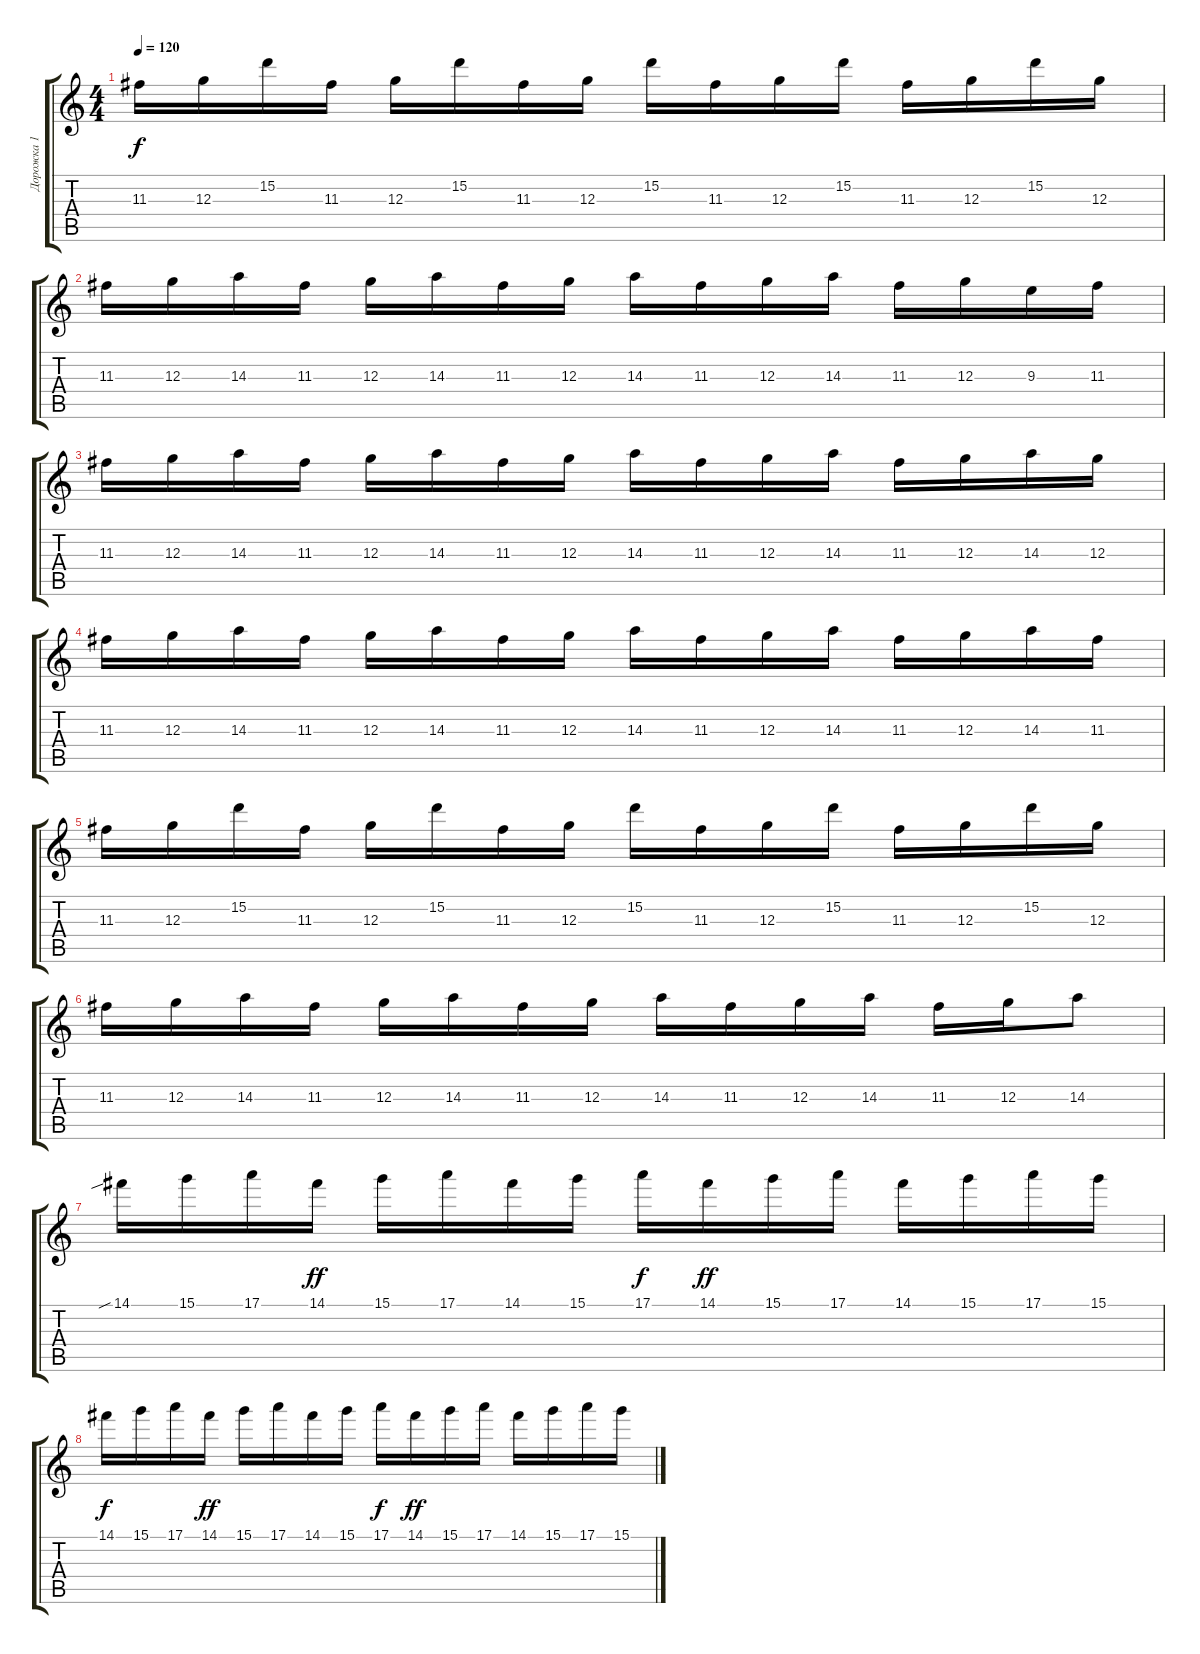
\track ("Дорожка 1" "Дорожка 1") {instrument overdrivenguitar}
\staff {score tabs}
\tuning (E4 B3 G3 D3 A2 E2) {hide}
\ts (4 4)
\tempo 120
\clef g2
\ks c
11.3.16{dy f} 12.3.16 15.2.16 11.3.16 12.3.16 15.2.16 11.3.16 12.3.16 15.2.16 11.3.16 12.3.16 15.2.16 11.3.16 12.3.16 15.2.16 12.3.16 |
11.3.16 12.3.16 14.3.16 11.3.16 12.3.16 14.3.16 11.3.16 12.3.16 14.3.16 11.3.16 12.3.16 14.3.16 11.3.16 12.3.16 9.3.16 11.3.16 |
11.3.16 12.3.16 14.3.16 11.3.16 12.3.16 14.3.16 11.3.16 12.3.16 14.3.16 11.3.16 12.3.16 14.3.16 11.3.16 12.3.16 14.3.16 12.3.16 |
11.3.16 12.3.16 14.3.16 11.3.16 12.3.16 14.3.16 11.3.16 12.3.16 14.3.16 11.3.16 12.3.16 14.3.16 11.3.16 12.3.16 14.3.16 11.3.16 |
11.3.16 12.3.16 15.2.16 11.3.16 12.3.16 15.2.16 11.3.16 12.3.16 15.2.16 11.3.16 12.3.16 15.2.16 11.3.16 12.3.16 15.2.16 12.3.16 |
11.3.16 12.3.16 14.3.16 11.3.16 12.3.16 14.3.16 11.3.16 12.3.16 14.3.16 11.3.16 12.3.16 14.3.16 11.3.16 12.3.16 14.3.8 |
14.1{sib}.16 15.1.16 17.1.16 14.1.16{dy ff} 15.1.16 17.1.16 14.1.16 15.1.16 17.1.16{dy f} 14.1.16{dy ff} 15.1.16 17.1.16 14.1.16 15.1.16 17.1.16 15.1.16 |
14.1.16{dy f} 15.1.16 17.1.16 14.1.16{dy ff} 15.1.16 17.1.16 14.1.16 15.1.16 17.1.16{dy f} 14.1.16{dy ff} 15.1.16 17.1.16 14.1.16 15.1.16 17.1.16 15.1.16
